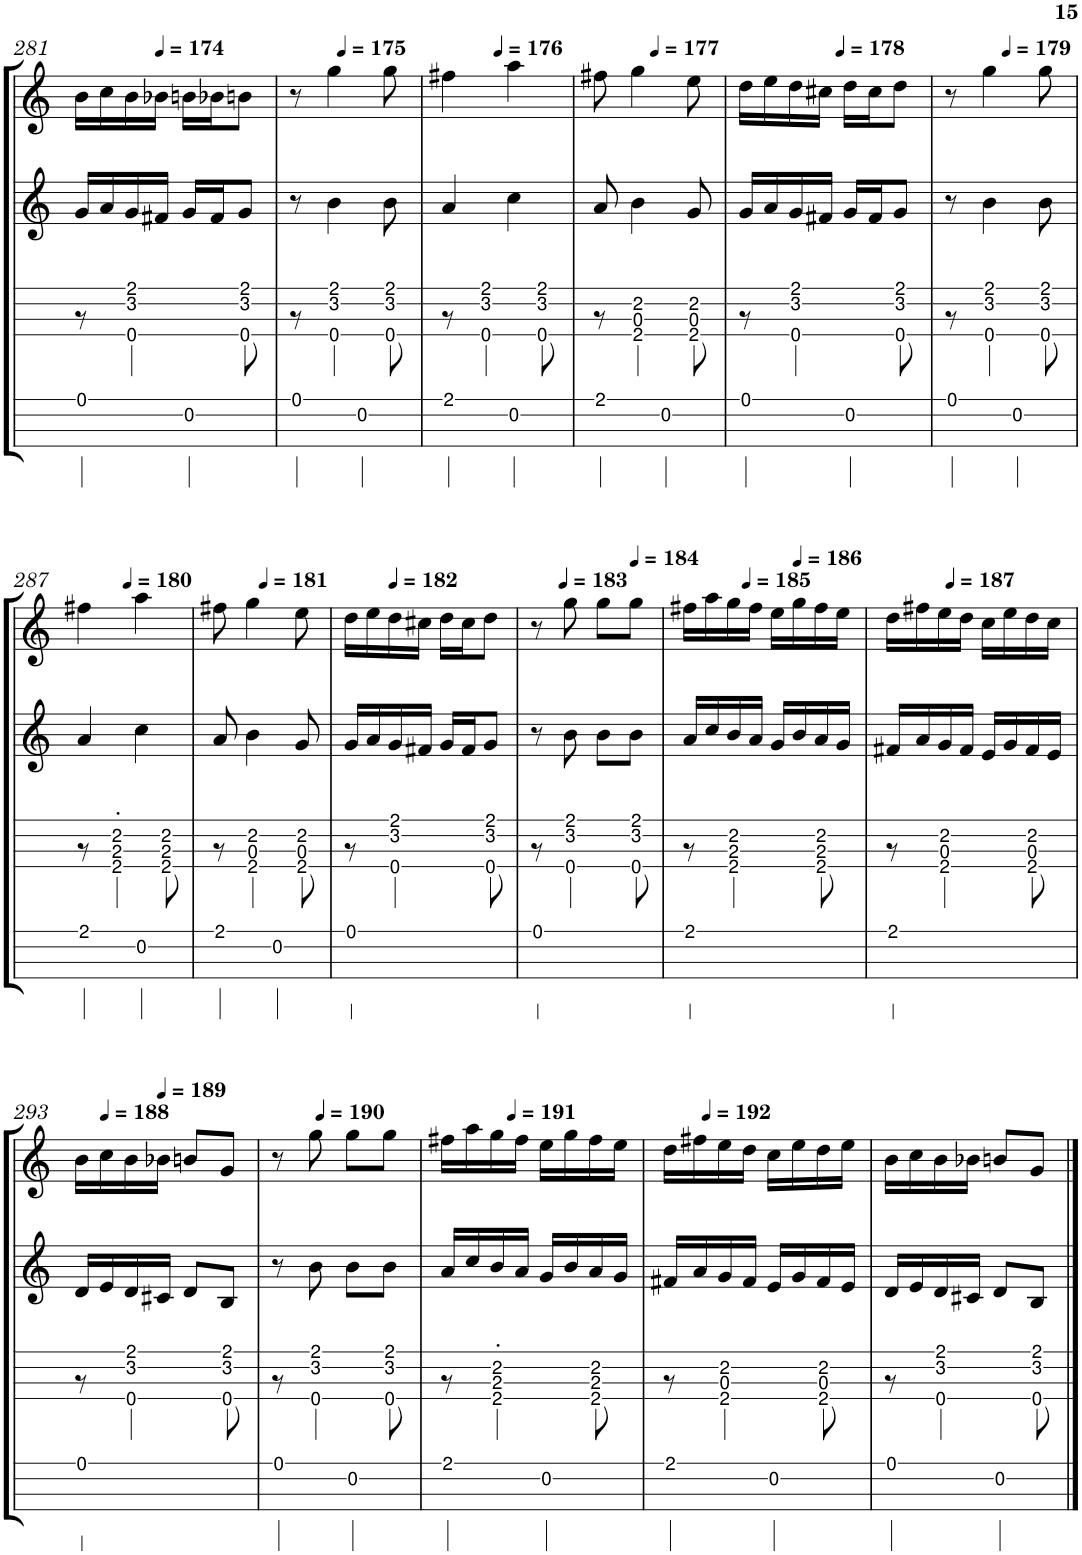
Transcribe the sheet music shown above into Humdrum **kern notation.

**kern	**kern	**kern	**kern
*part4	*part3	*part2	*part1
*staff4	*staff3	*staff2	*staff1
*I"Bass Guitar	*I"Ukulele	*I"Mandolin	*I"Mandolin
*	*	*I'Mdln	*I'Mdln
!!LO:PB:g=z
*	*	*clefG2	*clefG2
*k[]	*k[]	*k[]	*k[]
*M2/4	*M2/4	*M2/4	*M2/4
=281	=281	=281	=281
4GG\	8r	16g/LL	16b\LL
.	.	16a/	16cc\
.	4G\ 4g\ 4b\	16g/	16b\
*	*	*	*MM174
.	.	16f#X/JJ	16b-X\JJ
4DD\	.	16g/LL	16bn\LL
.	.	16f#/J	16b-X\J
.	8G\ 8g\ 8b\	8g/J	8bn\J
=282	=282	=282	=282
*	*	*	*^
4GG\	8r	8r	8r	6ryy
.	4G\ 4g\ 4b\	4b\	4gg\	.
*	*	*	*MM175	*
.	.	.	.	3ryy
4DD\	.	.	.	.
.	8G\ 8g\ 8b\	8b\	8gg\	.
=283	=283	=283	=283	=283
4AA\	8r	4a/	4ff#X\	8.ryy
.	4G\ 4g\ 4b\	.	.	.
*	*	*	*MM176	*
.	.	.	.	4ryy
4DD\	.	4cc\	4aa\	.
.	8G\ 8g\ 8b\	.	.	.
.	.	.	.	16ryy
=284	=284	=284	=284	=284
4AA\	8r	8a/	8ff#X\	6ryy
.	4A\ 4c\ 4f#\	4b\	4gg\	.
.	.	.	.	24ryy
*	*	*	*MM177	*
.	.	.	.	6..ryy
4DD\	.	.	.	.
.	8A\ 8c\ 8f#\	8g/	8ee\	.
=285	=285	=285	=285	=285
4GG\	8r	16g/LL	16dd\LL	6ryy
.	.	16a/	16ee\	.
.	4G\ 4g\ 4b\	16g/	16dd\	.
.	.	.	.	24.ryy
.	.	16f#X/JJ	16cc#X\JJ	.
*	*	*	*MM178	*
.	.	.	.	6ryy
4DD\	.	16g/LL	16dd\LL	.
.	.	16f#/J	16cc#\J	.
.	8G\ 8g\ 8b\	8g/J	8dd\J	.
.	.	.	.	12ryy
.	.	.	.	48ryy
=286	=286	=286	=286	=286
4GG\	8r	8r	8r	6ryy
.	4G\ 4g\ 4b\	4b\	4gg\	.
.	.	.	.	24ryy
*	*	*	*MM179	*
.	.	.	.	6..ryy
4DD\	.	.	.	.
.	8G\ 8g\ 8b\	8b\	8gg\	.
!!LO:LB:g=z	!!
=287	=287	=287	=287	=287
4AA\	8r	4a/	4ff#X\	8.ryy
.	4A\' 4d\' 4f#\'	.	.	.
*	*	*	*MM180	*
.	.	.	.	4ryy
4DD\	.	4cc\	4aa\	.
.	8A\ 8d\ 8f#\	.	.	.
.	.	.	.	16ryy
=288	=288	=288	=288	=288
4AA\	8r	8a/	8ff#X\	8.ryy
.	4A\ 4c\ 4f#\	4b\	4gg\	.
*	*	*	*MM181	*
.	.	.	.	4ryy
4DD\	.	.	.	.
.	8A\ 8c\ 8f#\	8g/	8ee\	.
.	.	.	.	16ryy
*	*	*	*v	*v
=289	=289	=289	=289
2GG\	8r	16g/LL	16dd\LL
.	.	16a/	16ee\
*	*	*	*MM182
.	4G\ 4g\ 4b\	16g/	16dd\
.	.	16f#X/JJ	16cc#X\JJ
.	.	16g/LL	16dd\LL
.	.	16f#/J	16cc#\J
.	8G\ 8g\ 8b\	8g/J	8dd\J
=290	=290	=290	=290
*	*	*	*^
2GG\	8r	8r	8r	12ryy
.	.	.	.	48ryy
*	*	*	*MM183	*
.	.	.	.	3ryy
.	4G\ 4g\ 4b\	8b\	8gg\	.
.	.	8b\L	8gg\L	.
*	*	*	*MM184	*
.	8G\ 8g\ 8b\	8b\J	8gg\J	.
.	.	.	.	24.ryy
=291	=291	=291	=291	=291
2AA\	8r	16a/LL	16ff#X\LL	6ryy
.	.	16cc/	16aa\	.
.	4A\ 4d\ 4f#\	16b/	16gg\	.
*	*	*	*MM185	*
.	.	.	.	3ryy
.	.	16a/JJ	16ff#\JJ	.
.	.	16g/LL	16ee\LL	.
*	*	*	*MM186	*
.	.	16b/	16gg\	.
.	8A\ 8d\ 8f#\	16a/	16ff#\	.
.	.	16g/JJ	16ee\JJ	.
=292	=292	=292	=292	=292
2AA\	8r	16f#X/LL	16dd\LL	12..ryy
.	.	16a/	16ff#X\	.
.	4A\ 4c\ 4f#\	16g/	16ee\	.
*	*	*	*MM187	*
.	.	.	.	3ryy
.	.	16f#/JJ	16dd\JJ	.
.	.	16e/LL	16cc\LL	.
.	.	16g/	16ee\	.
.	8A\ 8c\ 8f#\	16f#/	16dd\	.
.	.	16e/JJ	16cc\JJ	.
.	.	.	.	48ryy
*	*	*	*v	*v
!!LO:LB:g=z
=293	=293	=293	=293
2GG\	8r	16d/LL	16b\LL
*	*	*	*MM188
.	.	16e/	16cc\
.	4G\ 4g\ 4b\	16d/	16b\
*	*	*	*MM189
.	.	16c#X/JJ	16b-X\JJ
.	.	8d/L	8bn/L
.	8G\ 8g\ 8b\	8B/J	8g/J
=294	=294	=294	=294
*	*	*	*^
4GG\	8r	8r	8r	12..ryy
.	4G\ 4g\ 4b\	8b\	8gg\	.
*	*	*	*MM190	*
.	.	.	.	3ryy
4DD\	.	8b\L	8gg\L	.
.	8G\ 8g\ 8b\	8b\J	8gg\J	.
.	.	.	.	48ryy
=295	=295	=295	=295	=295
4AA\	8r	16a/LL	16ff#X\LL	6ryy
.	.	16cc/	16aa\	.
.	4A\' 4d\' 4f#\'	16b/	16gg\	.
*	*	*	*MM191	*
.	.	.	.	3ryy
.	.	16a/JJ	16ff#\JJ	.
4DD\	.	16g/LL	16ee\LL	.
.	.	16b/	16gg\	.
.	8A\ 8d\ 8f#\	16a/	16ff#\	.
.	.	16g/JJ	16ee\JJ	.
=296	=296	=296	=296	=296
4AA\	8r	16f#X/LL	16dd\LL	12ryy
.	.	16a/	16ff#X\	.
*	*	*	*MM192	*
.	.	.	.	3ryy
.	4A\ 4c\ 4f#\	16g/	16ee\	.
.	.	16f#/JJ	16dd\JJ	.
4DD\	.	16e/LL	16cc\LL	.
.	.	16g/	16ee\	.
.	8A\ 8c\ 8f#\	16f#/	16dd\	.
.	.	.	.	12ryy
.	.	16e/JJ	16ee\JJ	.
*	*	*	*v	*v
=297	=297	=297	=297
4GG\	8r	16d/LL	16b\LL
.	.	16e/	16cc\
.	4G\ 4g\ 4b\	16d/	16b\
.	.	16c#X/JJ	16b-X\JJ
4DD\	.	8d/L	8bn/L
.	8G\ 8g\ 8b\	8B/J	8g/J
==	==	==	==
*-	*-	*-	*-
